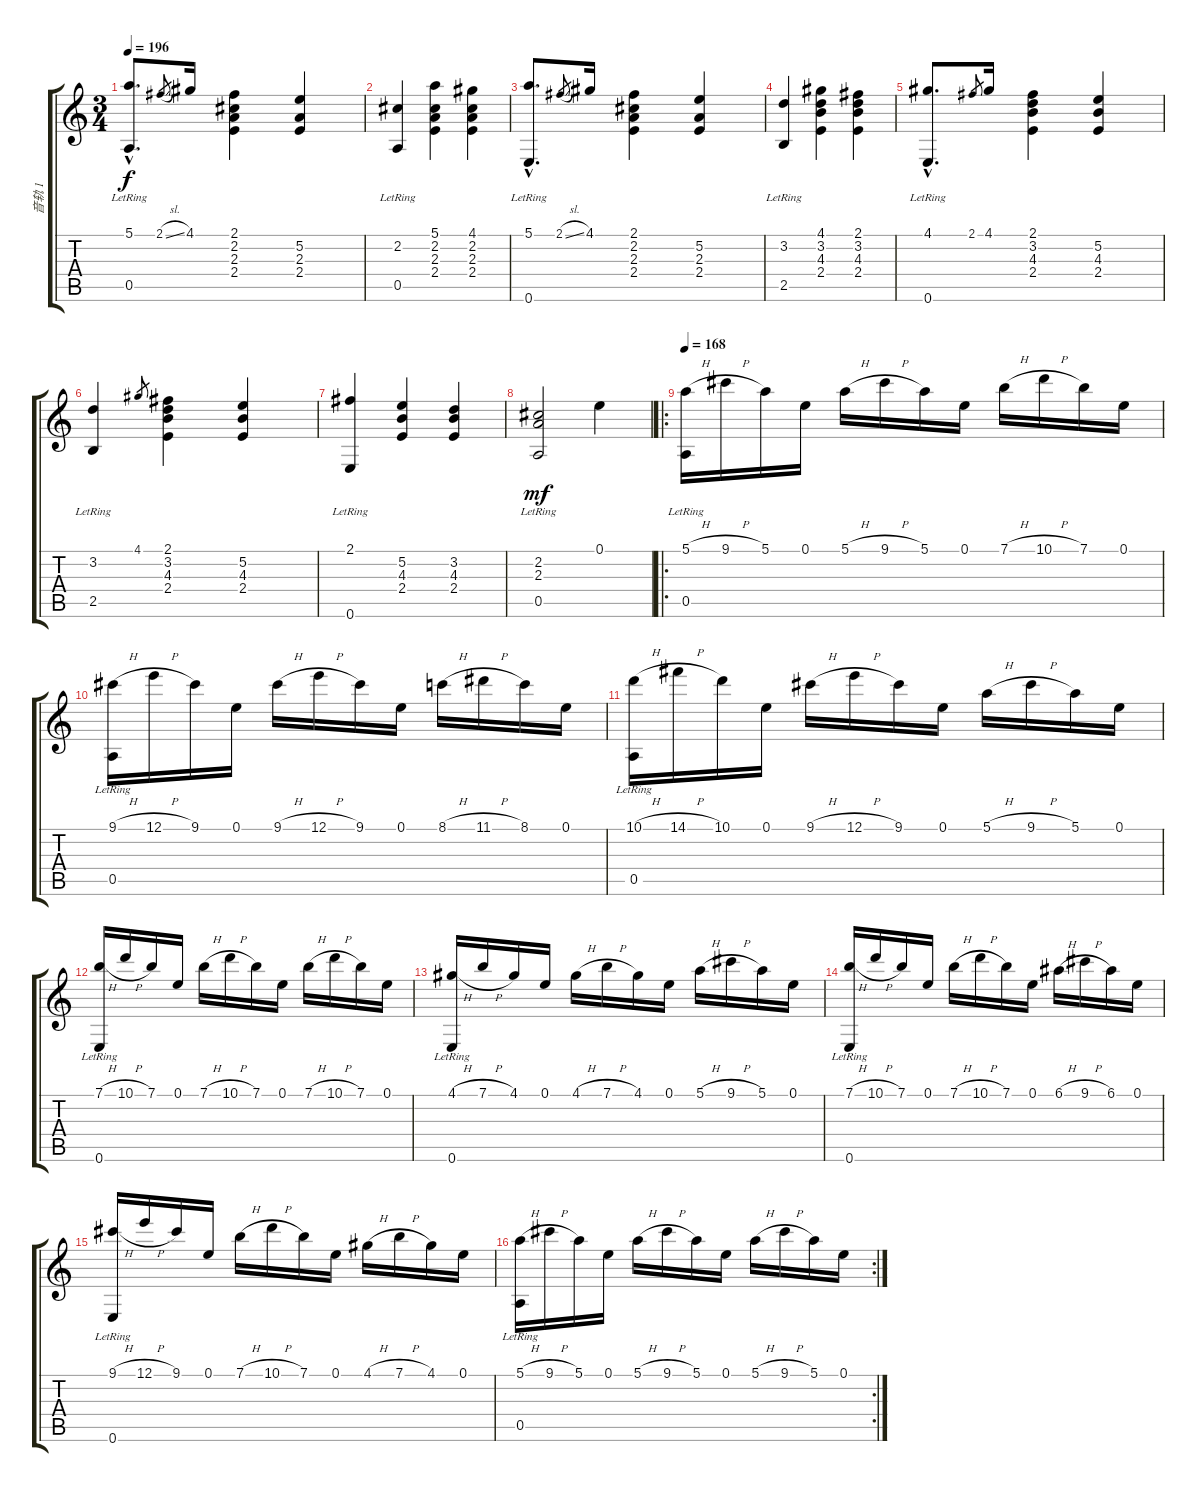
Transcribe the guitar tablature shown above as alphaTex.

\track ("音轨 1" "音轨 1") {instrument acousticguitarnylon}
\staff {score tabs}
\tuning (E4 B3 G3 D3 A2 E2) {hide}
\ts (3 4)
\tempo 196
\clef g2
\ks c
(5.1{hac} 0.5{hac lr}).8{d dy f} 2.1{sl}.8{gr} 4.1.16 (2.1 2.2 2.3 2.4).4 (5.2 2.3 2.4).4 |
(2.2 0.5{lr}).4 (5.1 2.2 2.3 2.4).4 (4.1 2.2 2.3 2.4).4 |
(5.1{hac} 0.6{hac lr}).8{d} 2.1{sl}.8{gr} 4.1.16 (2.1 2.2 2.3 2.4).4 (5.2 2.3 2.4).4 |
(3.2 2.5{lr}).4 (4.1 3.2 4.3 2.4).4 (2.1 3.2 4.3 2.4).4 |
(4.1{hac} 0.6{hac lr}).8{d} 2.1.8{gr} 4.1.16 (2.1 3.2 4.3 2.4).4 (5.2 4.3 2.4).4 |
(3.2 2.5{lr}).4 4.1.8{gr} (2.1 3.2 4.3 2.4).4 (5.2 4.3 2.4).4 |
(2.1 0.6{lr}).4 (5.2 4.3 2.4).4 (3.2 4.3 2.4).4 |
(2.2 2.3 0.5{lr}).2{dy mf} 0.1.4 |
\ro
\tempo 168
(5.1{h} 0.5{lr}).16 9.1{h}.16 5.1.16 0.1.16 5.1{h}.16 9.1{h}.16 5.1.16 0.1.16 7.1{h}.16 10.1{h}.16 7.1.16 0.1.16 |
(9.1{h} 0.5{lr}).16 12.1{h}.16 9.1.16 0.1.16 9.1{h}.16 12.1{h}.16 9.1.16 0.1.16 8.1{h}.16 11.1{h}.16 8.1.16 0.1.16 |
(10.1{h} 0.5{lr}).16 14.1{h}.16 10.1.16 0.1.16 9.1{h}.16 12.1{h}.16 9.1.16 0.1.16 5.1{h}.16 9.1{h}.16 5.1.16 0.1.16 |
(7.1{h} 0.6{lr}).16 10.1{h}.16 7.1.16 0.1.16 7.1{h}.16 10.1{h}.16 7.1.16 0.1.16 7.1{h}.16 10.1{h}.16 7.1.16 0.1.16 |
(4.1{h} 0.6{lr}).16 7.1{h}.16 4.1.16 0.1.16 4.1{h}.16 7.1{h}.16 4.1.16 0.1.16 5.1{h}.16 9.1{h}.16 5.1.16 0.1.16 |
(7.1{h} 0.6{lr}).16 10.1{h}.16 7.1.16 0.1.16 7.1{h}.16 10.1{h}.16 7.1.16 0.1.16 6.1{h}.16 9.1{h}.16 6.1.16 0.1.16 |
(9.1{h} 0.6{lr}).16 12.1{h}.16 9.1.16 0.1.16 7.1{h}.16 10.1{h}.16 7.1.16 0.1.16 4.1{h}.16 7.1{h}.16 4.1.16 0.1.16 |
\rc 2
(5.1{h} 0.5{lr}).16 9.1{h}.16 5.1.16 0.1.16 5.1{h}.16 9.1{h}.16 5.1.16 0.1.16 5.1{h}.16 9.1{h}.16 5.1.16 0.1.16
